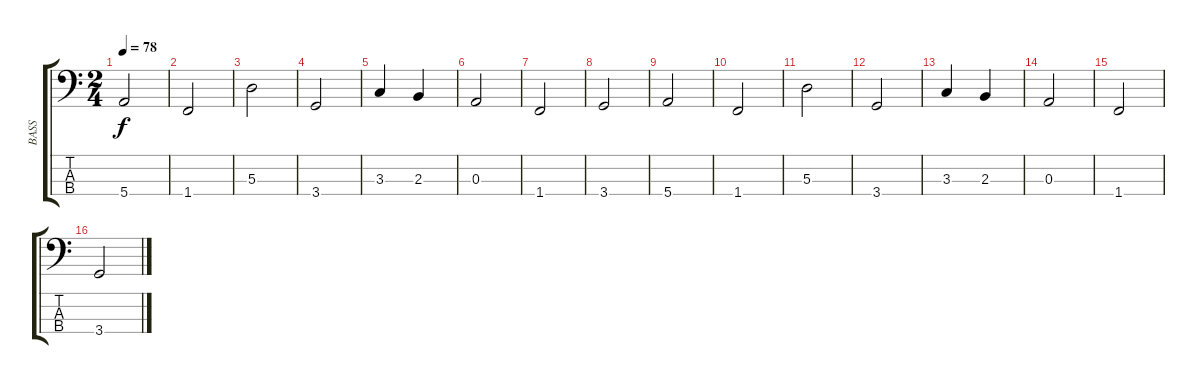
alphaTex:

\track ("BASS" "BASS") {instrument slapbass1}
\staff {score tabs}
\tuning (G2 D2 A1 E1) {hide}
\ts (2 4)
\tempo 78
\clef f4
\ks c
5.4.2{dy f} |
1.4.2 |
5.3.2 |
3.4.2 |
3.3.4 2.3.4 |
0.3.2 |
1.4.2 |
3.4.2 |
5.4.2 |
1.4.2 |
5.3.2 |
3.4.2 |
3.3.4 2.3.4 |
0.3.2 |
1.4.2 |
3.4.2
